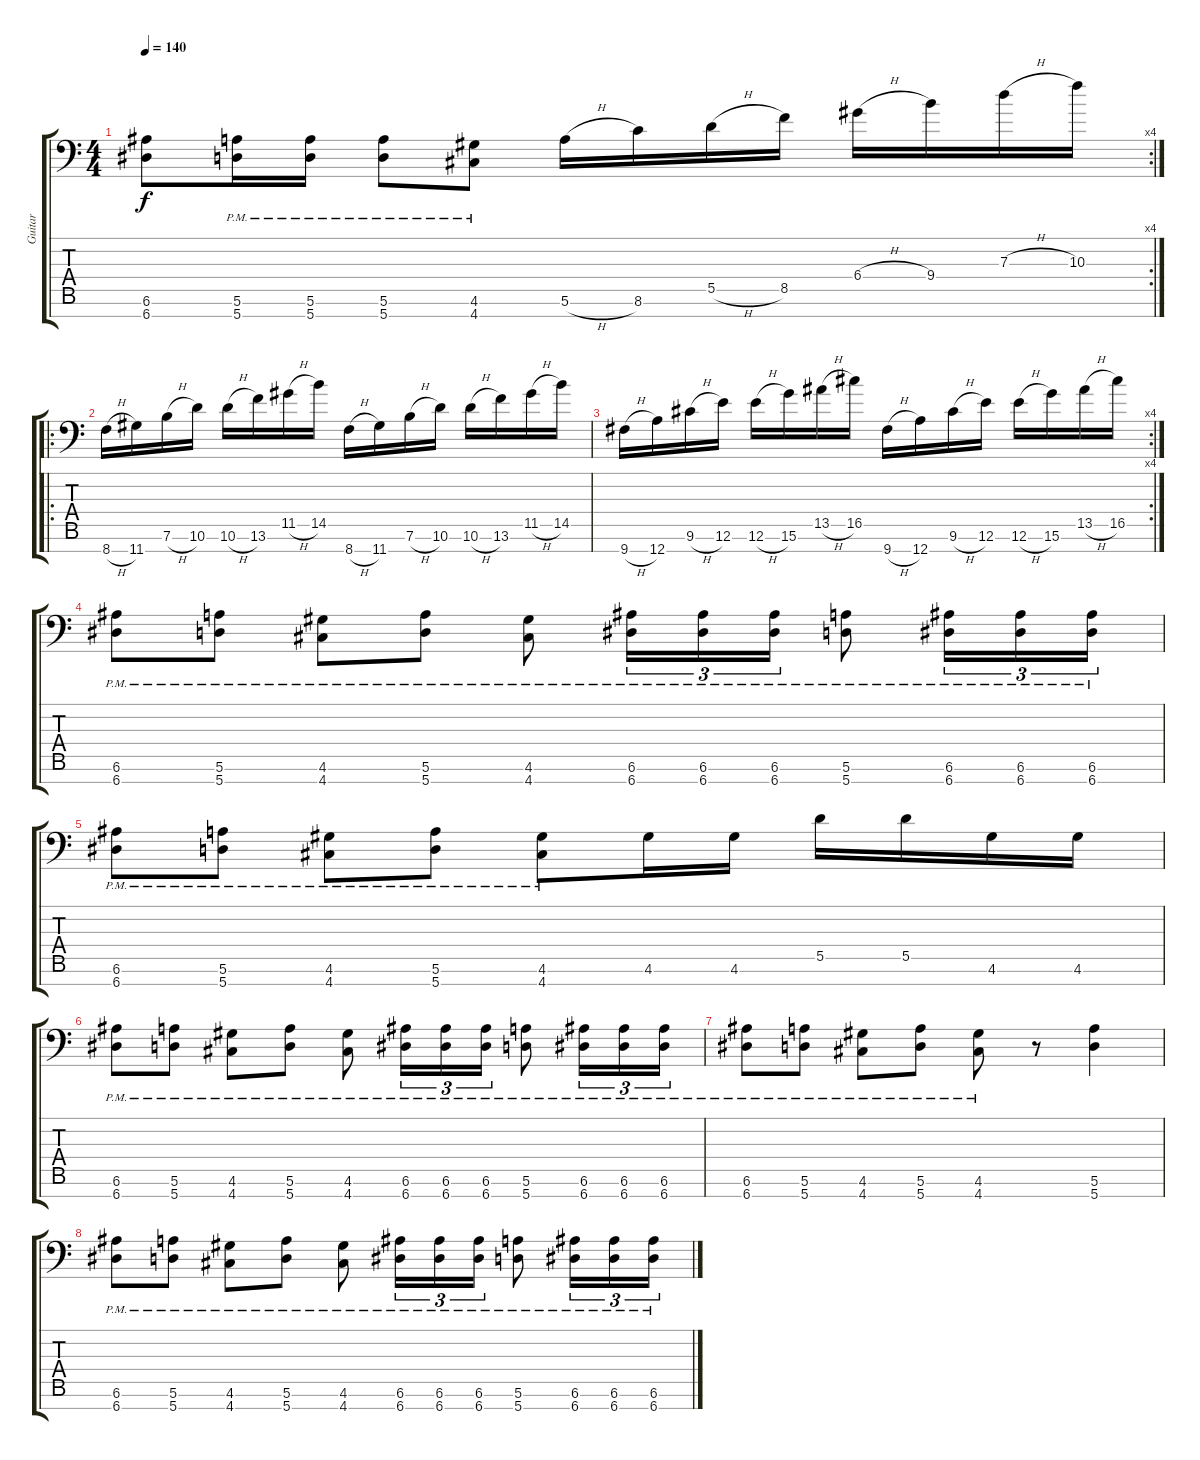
\track ("Guitar" "Guitar") {instrument distortionguitar}
\staff {score tabs}
\tuning (E4 B3 G3 D3 A2 E2 A1) {hide}
\rc 4
\ts (4 4)
\tempo 140
\clef f4
\ks c
(6.6{t} 6.7{t}).8{dy f} (5.6{pm} 5.7{pm}).16 (5.6{pm} 5.7{pm}).16 (5.6{pm} 5.7{pm}).8 (4.6{pm} 4.7{pm}).8 5.6{h}.16 8.6.16 5.5{h}.16 8.5.16 6.4{h}.16 9.4.16 7.3{h}.16 10.3.16 |
\ro
8.7{h}.16 11.7.16 7.6{h}.16 10.6.16 10.6{h}.16 13.6.16 11.5{h}.16 14.5.16 8.7{h}.16 11.7.16 7.6{h}.16 10.6.16 10.6{h}.16 13.6.16 11.5{h}.16 14.5.16 |
\rc 4
9.7{h}.16 12.7.16 9.6{h}.16 12.6.16 12.6{h}.16 15.6.16 13.5{h}.16 16.5.16 9.7{h}.16 12.7.16 9.6{h}.16 12.6.16 12.6{h}.16 15.6.16 13.5{h}.16 16.5.16 |
(6.6{pm} 6.7{pm}).8 (5.6{pm} 5.7{pm}).8 (4.6{pm} 4.7{pm}).8 (5.6{pm} 5.7{pm}).8 (4.6{pm} 4.7{pm}).8 (6.6{pm} 6.7{pm}).16{tu (3 2)} (6.6{pm} 6.7{pm}).16{tu (3 2)} (6.6{pm} 6.7{pm}).16{tu (3 2)} (5.6{pm} 5.7{pm}).8 (6.6{pm} 6.7{pm}).16{tu (3 2)} (6.6{pm} 6.7{pm}).16{tu (3 2)} (6.6{pm} 6.7{pm}).16{tu (3 2)} |
(6.6{pm} 6.7{pm}).8 (5.6{pm} 5.7{pm}).8 (4.6{pm} 4.7{pm}).8 (5.6{pm} 5.7{pm}).8 (4.6{pm} 4.7{pm}).8 4.6.16 4.6.16 5.5.16 5.5.16 4.6.16 4.6.16 |
(6.6{pm} 6.7{pm}).8 (5.6{pm} 5.7{pm}).8 (4.6{pm} 4.7{pm}).8 (5.6{pm} 5.7{pm}).8 (4.6{pm} 4.7{pm}).8 (6.6{pm} 6.7{pm}).16{tu (3 2)} (6.6{pm} 6.7{pm}).16{tu (3 2)} (6.6{pm} 6.7{pm}).16{tu (3 2)} (5.6{pm} 5.7{pm}).8 (6.6{pm} 6.7{pm}).16{tu (3 2)} (6.6{pm} 6.7{pm}).16{tu (3 2)} (6.6{pm} 6.7{pm}).16{tu (3 2)} |
(6.6{pm} 6.7{pm}).8 (5.6{pm} 5.7{pm}).8 (4.6{pm} 4.7{pm}).8 (5.6{pm} 5.7{pm}).8 (4.6{pm} 4.7{pm}).8 r.8 (5.6 5.7).4 |
(6.6{pm} 6.7{pm}).8 (5.6{pm} 5.7{pm}).8 (4.6{pm} 4.7{pm}).8 (5.6{pm} 5.7{pm}).8 (4.6{pm} 4.7{pm}).8 (6.6{pm} 6.7{pm}).16{tu (3 2)} (6.6{pm} 6.7{pm}).16{tu (3 2)} (6.6{pm} 6.7{pm}).16{tu (3 2)} (5.6{pm} 5.7{pm}).8 (6.6{pm} 6.7{pm}).16{tu (3 2)} (6.6{pm} 6.7{pm}).16{tu (3 2)} (6.6{pm} 6.7{pm}).16{tu (3 2)}
